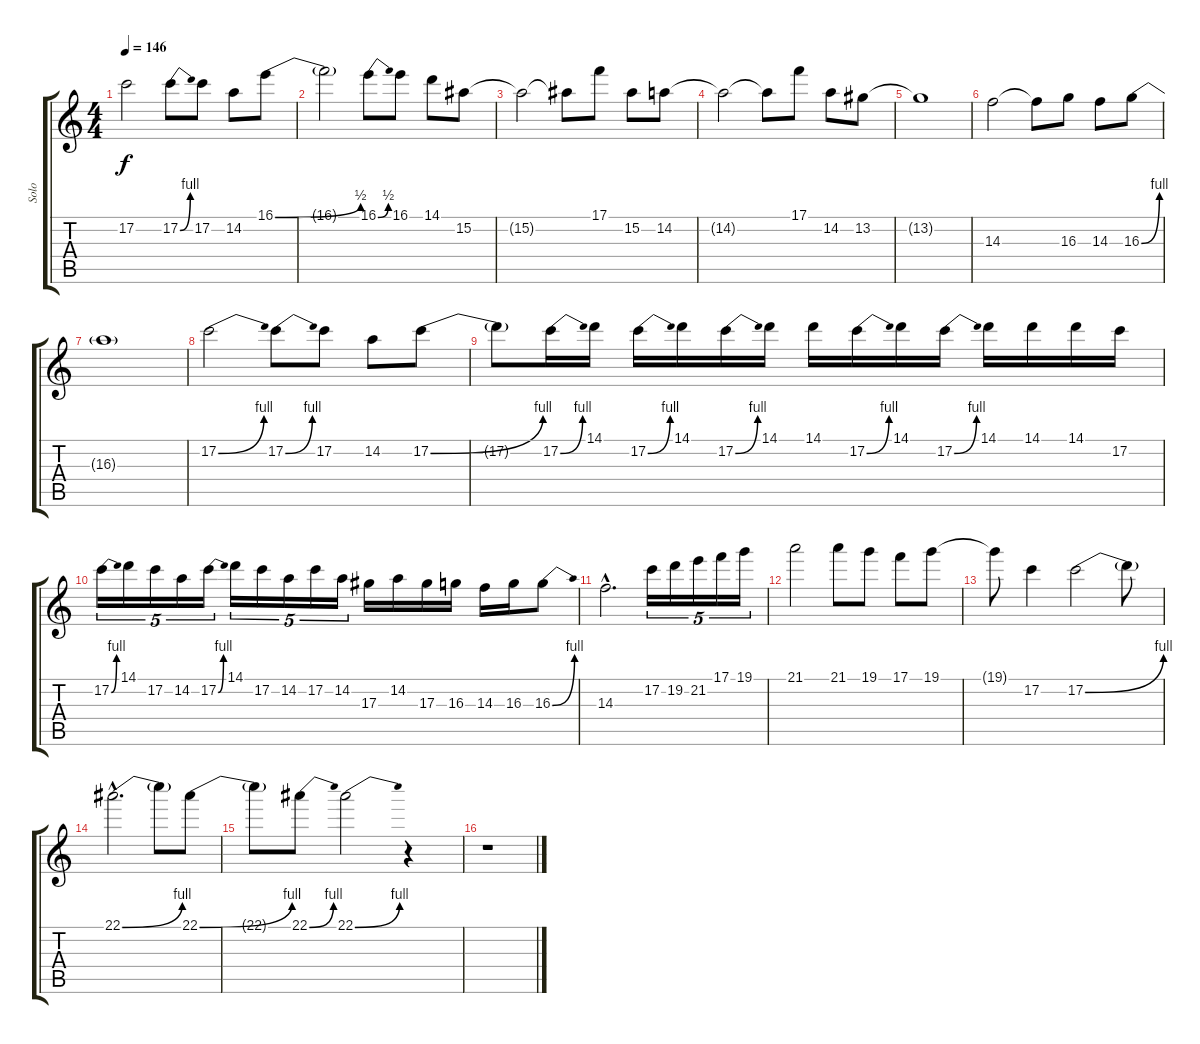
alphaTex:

\track ("Solo" "Solo") {instrument distortionguitar}
\staff {score tabs}
\tuning (C4 G3 Eb3 Bb2 F2 C2) {hide}
\ts (4 4)
\tempo 146
\clef g2
\ks c
17.2{t}.2{dy f} 17.2{be (bend 0 0 60 4)}.8 17.2.8 14.2.8 16.1{be (bend 0 0 60 2)}.8 |
16.1{t}.2 16.1{be (bend 0 0 60 2)}.8 16.1.8 14.1.8 15.2.8 |
15.2{t}.2 15.2{t}.8 17.1.8 15.2.8 14.2.8 |
14.2{t}.2 14.2{t}.8 17.1.8 14.2.8 13.2.8 |
13.2{t}.1 |
14.3.2 14.3{t}.8 16.3.8 14.3.8 16.3{be (bend 0 0 60 4)}.8 |
16.3{t}.1 |
17.2{be (bend 0 0 60 4)}.2 17.2{be (bend 0 0 60 4)}.8 17.2.8 14.2.8 17.2{be (bend 0 0 60 4)}.8 |
17.2{t}.8 17.2{be (bend 0 0 60 4)}.16 14.1.16 17.2{be (bend 0 0 60 4)}.16 14.1.16 17.2{be (bend 0 0 60 4)}.16 14.1.16 14.1.16 17.2{be (bend 0 0 60 4)}.16 14.1.16 17.2{be (bend 0 0 60 4)}.16 14.1.16 14.1.16 14.1.16 17.2.16 |
17.2{be (bend 0 0 60 4)}.16{tu (5 4)} 14.1.16{tu (5 4)} 17.2.16{tu (5 4)} 14.2.16{tu (5 4)} 17.2{be (bend 0 0 60 4)}.16{tu (5 4)} 14.1.16{tu (5 4)} 17.2.16{tu (5 4)} 14.2.16{tu (5 4)} 17.2.16{tu (5 4)} 14.2.16{tu (5 4)} 17.3.16 14.2.16 17.3.16 16.3.16 14.3.16 16.3.16 16.3{be (bend 0 0 60 4)}.8 |
14.3{hac}.2{d} 17.2.16{tu (5 4)} 19.2.16{tu (5 4)} 21.2.16{tu (5 4)} 17.1.16{tu (5 4)} 19.1.16{tu (5 4)} |
21.1.2 21.1.8 19.1.8 17.1.8 19.1.8 |
19.1{t}.8 17.2.4 17.2{be (bend 0 0 60 4)}.2 17.2{t}.8 |
22.1{be (bend 0 0 60 4) hac}.2{d} 22.1{t}.8 22.1{be (bend 0 0 60 4)}.8 |
22.1{t}.8 22.1{be (bend 0 0 60 4)}.8 22.1{be (bend 0 0 60 4)}.2 r.4 |
r.1
